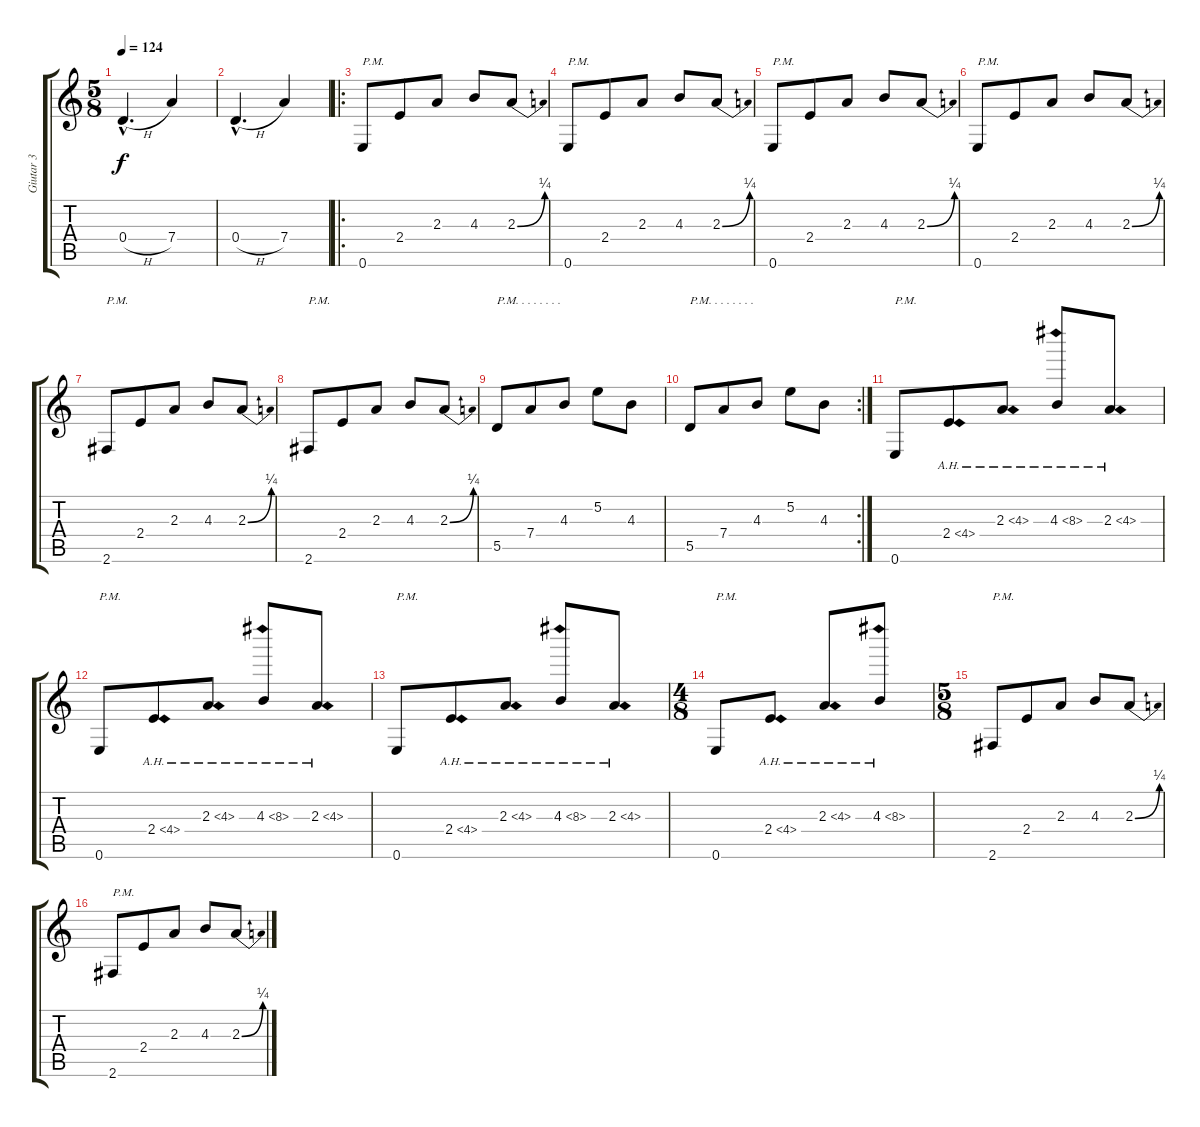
\track ("Giutar 3" "Giutar 3") {instrument distortionguitar}
\staff {score tabs}
\tuning (E4 B3 G3 D3 A2 E2) {hide}
\ts (5 8)
\tempo 124
\clef g2
\ks c
0.4{h hac}.4{d dy f} 7.4.4 |
0.4{h hac}.4{d} 7.4.4 |
\ro
0.6.8{txt "P.M."} 2.4.8 2.3.8 4.3.8 2.3{be (bend 0 0 60 1)}.8 |
0.6.8{txt "P.M."} 2.4.8 2.3.8 4.3.8 2.3{be (bend 0 0 60 1)}.8 |
0.6.8{txt "P.M."} 2.4.8 2.3.8 4.3.8 2.3{be (bend 0 0 60 1)}.8 |
0.6.8{txt "P.M."} 2.4.8 2.3.8 4.3.8 2.3{be (bend 0 0 60 1)}.8 |
2.6.8{txt "P.M."} 2.4.8 2.3.8 4.3.8 2.3{be (bend 0 0 60 1)}.8 |
2.6.8{txt "P.M."} 2.4.8 2.3.8 4.3.8 2.3{be (bend 0 0 60 1)}.8 |
5.5.8{txt "P.M. . . . . . . ."} 7.4.8 4.3.8 5.2.8 4.3.8 |
\rc 2
5.5.8{txt "P.M. . . . . . . ."} 7.4.8 4.3.8 5.2.8 4.3.8 |
0.6.8{txt "P.M."} 2.4{ah 2}.8 2.3{ah 2}.8 4.3{ah 4}.8 2.3{ah 2}.8 |
0.6.8{txt "P.M."} 2.4{ah 2}.8 2.3{ah 2}.8 4.3{ah 4}.8 2.3{ah 2}.8 |
0.6.8{txt "P.M."} 2.4{ah 2}.8 2.3{ah 2}.8 4.3{ah 4}.8 2.3{ah 2}.8 |
\ts (4 8)
0.6.8{txt "P.M."} 2.4{ah 2}.8 2.3{ah 2}.8 4.3{ah 4}.8 |
\ts (5 8)
2.6.8{txt "P.M."} 2.4.8 2.3.8 4.3.8 2.3{be (bend 0 0 60 1)}.8 |
2.6.8{txt "P.M."} 2.4.8 2.3.8 4.3.8 2.3{be (bend 0 0 60 1)}.8
